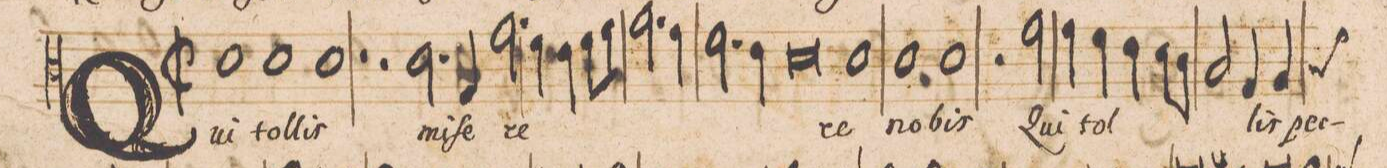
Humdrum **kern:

**kern	**text
*I"[Altus]	*
*clefC3	*
*k[]	*
*met(C|)	*
*M2/1	*
1dny	Qui
1d	tol-
=41-	=41-
1d	-lis
1r	.
=42-	=42-
2r	.
2.d\	mi-
4G/	-ſe-
2.g\	-re-
=43-	=43-
4fny\	.
4e\	.
8f\L	.
8g\J	.
2.a\	.
4g\	.
=44-	=44-
2.f\	.
4e\	.
1d	.
=45-	=45-
1d	-re
1d	no-
=46-	=46-
1d	-bis
2r	.
2g\	Qui
=47-	=47-
4g\	tol-
4f\	.
4e\	.
8d\L	.
8c\J	.
2B/	.
4G/	-lis
*custos:B	*
4A/	pec-
=48-	=48-
*-	*-
